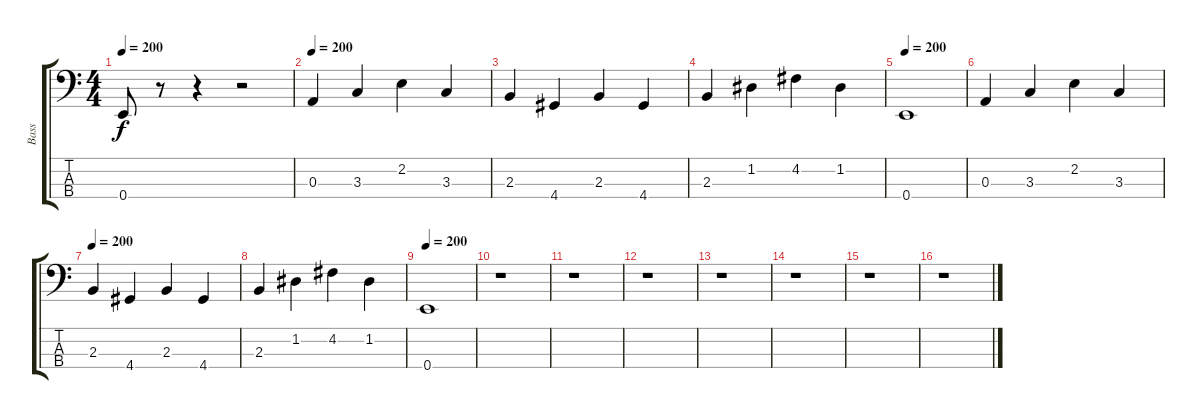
\track ("Bass" "Bass") {instrument electricbasspick}
\staff {score tabs}
\tuning (G2 D2 A1 E1) {hide}
\ts (4 4)
\tempo 200
\clef f4
\ks c
0.4.8{dy f} r.8 r.4 r.2 |
\tempo 200
0.3.4 3.3.4 2.2.4 3.3.4 |
2.3.4 4.4.4 2.3.4 4.4.4 |
2.3.4 1.2.4 4.2.4 1.2.4 |
\tempo 200
0.4.1 |
0.3.4 3.3.4 2.2.4 3.3.4 |
\tempo 200
2.3.4 4.4.4 2.3.4 4.4.4 |
2.3.4 1.2.4 4.2.4 1.2.4 |
\tempo 200
0.4.1 |
r.1 |
r.1 |
r.1 |
r.1 |
r.1 |
r.1 |
r.1
